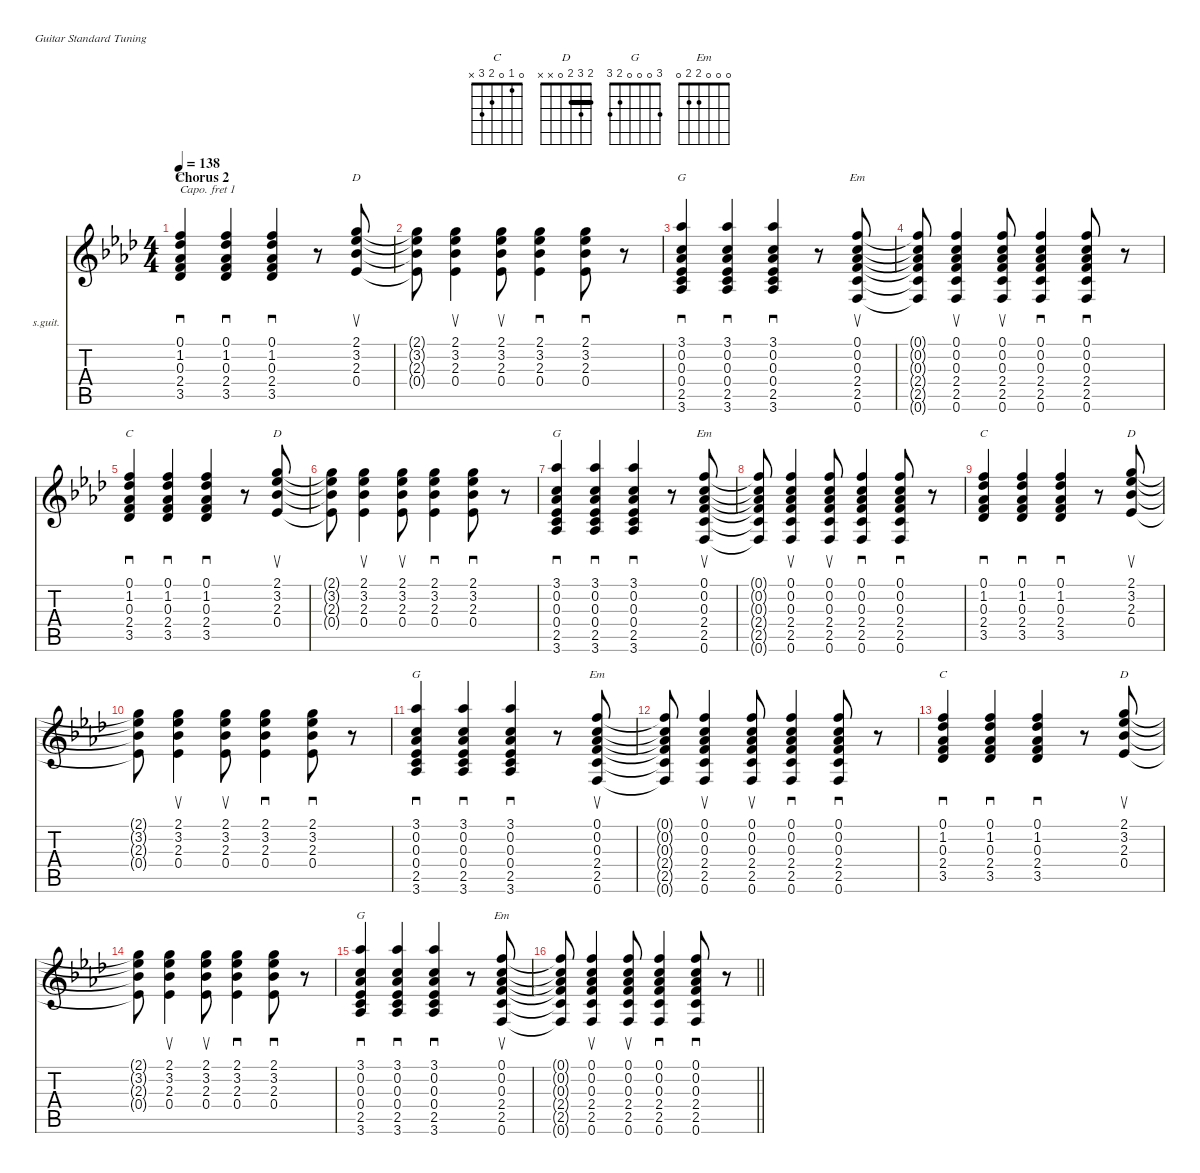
\defaultSystemsLayout 4
\hideDynamics
\bracketExtendMode nobrackets
\firstSystemTrackNameOrientation horizontal
\otherSystemsTrackNameOrientation horizontal
\track ("cowboy chords 05" "s.guit.") {instrument acousticguitarsteel}
\staff {score tabs}
\capo 1
\tuning (E4 B3 G3 D3 A2 E2)
\chord ("C" 0 1 0 2 3 x) {showfingering false}
\chord ("D" 2 3 2 0 x x) {showfingering false barre 2}
\chord ("G" 3 0 0 0 2 3) {showfingering false}
\chord ("Em" 0 0 0 2 2 0) {showfingering false}
\ts (4 4)
\section ("" "Chorus 2")
\tempo 138
\clef g2
\ks ab
(3.5{acc b} 2.4{acc forcenatural} 0.3{acc b} 1.2{acc b} 0.1{acc forcenatural}).4{sd ch "C" dy mf beam Up} (3.5{acc b} 2.4{acc forcenatural} 0.3{acc b} 1.2{acc b} 0.1{acc forcenatural}).4{sd beam Up} (3.5{acc b} 2.4{acc forcenatural} 0.3{acc b} 1.2{acc b} 0.1{acc forcenatural}).4{sd beam Up} r.8{beam Up} (0.4{acc b} 2.3{acc b} 3.2{acc b} 2.1{acc forcenatural}).8{su ch "D" beam Down} |
(2.1{t acc forcenatural} 3.2{t acc b} 2.3{t acc b} 0.4{t acc b}).8{beam Down} (0.4{acc b} 2.3{acc b} 3.2{acc b} 2.1{acc forcenatural}).4{su beam Down} (0.4{acc b} 2.3{acc b} 3.2{acc b} 2.1{acc forcenatural}).8{su beam Down} (0.4{acc b} 2.3{acc b} 3.2{acc b} 2.1{acc forcenatural}).4{sd beam Down} (0.4{acc b} 2.3{acc b} 3.2{acc b} 2.1{acc forcenatural}).8{sd beam Down} r.8{beam Down} |
(2.5{acc forcenatural} 0.4{acc b} 0.3{acc b} 0.2{acc forcenatural} 3.1{acc b} 3.6{acc b}).4{sd ch "G" beam Up} (2.5{acc forcenatural} 0.4{acc b} 0.3{acc b} 0.2{acc forcenatural} 3.1{acc b} 3.6{acc b}).4{sd beam Up} (2.5{acc forcenatural} 0.4{acc b} 0.3{acc b} 0.2{acc forcenatural} 3.1{acc b} 3.6{acc b}).4{sd beam Up} r.8{beam Up} (2.4{acc forcenatural} 0.3{acc b} 0.2{acc forcenatural} 0.1{acc forcenatural} 0.6{acc forcenatural} 2.5{acc forcenatural}).8{su ch "Em" beam Up} |
(0.1{t acc forcenatural} 0.2{t acc forcenatural} 0.3{t acc b} 2.4{t acc forcenatural} 0.6{t acc forcenatural} 2.5{t acc forcenatural}).8{beam Up} (2.4{acc forcenatural} 0.3{acc b} 0.2{acc forcenatural} 0.1{acc forcenatural} 0.6{acc forcenatural} 2.5{acc forcenatural}).4{su beam Up} (2.4{acc forcenatural} 0.3{acc b} 0.2{acc forcenatural} 0.1{acc forcenatural} 0.6{acc forcenatural} 2.5{acc forcenatural}).8{su beam Up} (2.4{acc forcenatural} 0.3{acc b} 0.2{acc forcenatural} 0.1{acc forcenatural} 0.6{acc forcenatural} 2.5{acc forcenatural}).4{sd beam Up} (2.4{acc forcenatural} 0.3{acc b} 0.2{acc forcenatural} 0.1{acc forcenatural} 0.6{acc forcenatural} 2.5{acc forcenatural}).8{sd beam Up} r.8{beam Up} |
(3.5{acc b} 2.4{acc forcenatural} 0.3{acc b} 1.2{acc b} 0.1{acc forcenatural}).4{sd ch "C" beam Up} (3.5{acc b} 2.4{acc forcenatural} 0.3{acc b} 1.2{acc b} 0.1{acc forcenatural}).4{sd beam Up} (3.5{acc b} 2.4{acc forcenatural} 0.3{acc b} 1.2{acc b} 0.1{acc forcenatural}).4{sd beam Up} r.8{beam Up} (0.4{acc b} 2.3{acc b} 3.2{acc b} 2.1{acc forcenatural}).8{su ch "D" beam Down} |
(2.1{t acc forcenatural} 3.2{t acc b} 2.3{t acc b} 0.4{t acc b}).8{beam Down} (0.4{acc b} 2.3{acc b} 3.2{acc b} 2.1{acc forcenatural}).4{su beam Down} (0.4{acc b} 2.3{acc b} 3.2{acc b} 2.1{acc forcenatural}).8{su beam Down} (0.4{acc b} 2.3{acc b} 3.2{acc b} 2.1{acc forcenatural}).4{sd beam Down} (0.4{acc b} 2.3{acc b} 3.2{acc b} 2.1{acc forcenatural}).8{sd beam Down} r.8{beam Down} |
(2.5{acc forcenatural} 0.4{acc b} 0.3{acc b} 0.2{acc forcenatural} 3.1{acc b} 3.6{acc b}).4{sd ch "G" beam Up} (2.5{acc forcenatural} 0.4{acc b} 0.3{acc b} 0.2{acc forcenatural} 3.1{acc b} 3.6{acc b}).4{sd beam Up} (2.5{acc forcenatural} 0.4{acc b} 0.3{acc b} 0.2{acc forcenatural} 3.1{acc b} 3.6{acc b}).4{sd beam Up} r.8{beam Up} (2.4{acc forcenatural} 0.3{acc b} 0.2{acc forcenatural} 0.1{acc forcenatural} 0.6{acc forcenatural} 2.5{acc forcenatural}).8{su ch "Em" beam Up} |
(0.1{t acc forcenatural} 0.2{t acc forcenatural} 0.3{t acc b} 2.4{t acc forcenatural} 0.6{t acc forcenatural} 2.5{t acc forcenatural}).8{beam Up} (2.4{acc forcenatural} 0.3{acc b} 0.2{acc forcenatural} 0.1{acc forcenatural} 0.6{acc forcenatural} 2.5{acc forcenatural}).4{su beam Up} (2.4{acc forcenatural} 0.3{acc b} 0.2{acc forcenatural} 0.1{acc forcenatural} 0.6{acc forcenatural} 2.5{acc forcenatural}).8{su beam Up} (2.4{acc forcenatural} 0.3{acc b} 0.2{acc forcenatural} 0.1{acc forcenatural} 0.6{acc forcenatural} 2.5{acc forcenatural}).4{sd beam Up} (2.4{acc forcenatural} 0.3{acc b} 0.2{acc forcenatural} 0.1{acc forcenatural} 0.6{acc forcenatural} 2.5{acc forcenatural}).8{sd beam Up} r.8{beam Up} |
(3.5{acc b} 2.4{acc forcenatural} 0.3{acc b} 1.2{acc b} 0.1{acc forcenatural}).4{sd ch "C" beam Up} (3.5{acc b} 2.4{acc forcenatural} 0.3{acc b} 1.2{acc b} 0.1{acc forcenatural}).4{sd beam Up} (3.5{acc b} 2.4{acc forcenatural} 0.3{acc b} 1.2{acc b} 0.1{acc forcenatural}).4{sd beam Up} r.8{beam Up} (0.4{acc b} 2.3{acc b} 3.2{acc b} 2.1{acc forcenatural}).8{su ch "D" beam Down} |
(2.1{t acc forcenatural} 3.2{t acc b} 2.3{t acc b} 0.4{t acc b}).8{beam Down} (0.4{acc b} 2.3{acc b} 3.2{acc b} 2.1{acc forcenatural}).4{su beam Down} (0.4{acc b} 2.3{acc b} 3.2{acc b} 2.1{acc forcenatural}).8{su beam Down} (0.4{acc b} 2.3{acc b} 3.2{acc b} 2.1{acc forcenatural}).4{sd beam Down} (0.4{acc b} 2.3{acc b} 3.2{acc b} 2.1{acc forcenatural}).8{sd beam Down} r.8{beam Down} |
(2.5{acc forcenatural} 0.4{acc b} 0.3{acc b} 0.2{acc forcenatural} 3.1{acc b} 3.6{acc b}).4{sd ch "G" beam Up} (2.5{acc forcenatural} 0.4{acc b} 0.3{acc b} 0.2{acc forcenatural} 3.1{acc b} 3.6{acc b}).4{sd beam Up} (2.5{acc forcenatural} 0.4{acc b} 0.3{acc b} 0.2{acc forcenatural} 3.1{acc b} 3.6{acc b}).4{sd beam Up} r.8{beam Up} (2.4{acc forcenatural} 0.3{acc b} 0.2{acc forcenatural} 0.1{acc forcenatural} 0.6{acc forcenatural} 2.5{acc forcenatural}).8{su ch "Em" beam Up} |
(0.1{t acc forcenatural} 0.2{t acc forcenatural} 0.3{t acc b} 2.4{t acc forcenatural} 0.6{t acc forcenatural} 2.5{t acc forcenatural}).8{beam Up} (2.4{acc forcenatural} 0.3{acc b} 0.2{acc forcenatural} 0.1{acc forcenatural} 0.6{acc forcenatural} 2.5{acc forcenatural}).4{su beam Up} (2.4{acc forcenatural} 0.3{acc b} 0.2{acc forcenatural} 0.1{acc forcenatural} 0.6{acc forcenatural} 2.5{acc forcenatural}).8{su beam Up} (2.4{acc forcenatural} 0.3{acc b} 0.2{acc forcenatural} 0.1{acc forcenatural} 0.6{acc forcenatural} 2.5{acc forcenatural}).4{sd beam Up} (2.4{acc forcenatural} 0.3{acc b} 0.2{acc forcenatural} 0.1{acc forcenatural} 0.6{acc forcenatural} 2.5{acc forcenatural}).8{sd beam Up} r.8{beam Up} |
(3.5{acc b} 2.4{acc forcenatural} 0.3{acc b} 1.2{acc b} 0.1{acc forcenatural}).4{sd ch "C" beam Up} (3.5{acc b} 2.4{acc forcenatural} 0.3{acc b} 1.2{acc b} 0.1{acc forcenatural}).4{sd beam Up} (3.5{acc b} 2.4{acc forcenatural} 0.3{acc b} 1.2{acc b} 0.1{acc forcenatural}).4{sd beam Up} r.8{beam Up} (0.4{acc b} 2.3{acc b} 3.2{acc b} 2.1{acc forcenatural}).8{su ch "D" beam Down} |
(2.1{t acc forcenatural} 3.2{t acc b} 2.3{t acc b} 0.4{t acc b}).8{beam Down} (0.4{acc b} 2.3{acc b} 3.2{acc b} 2.1{acc forcenatural}).4{su beam Down} (0.4{acc b} 2.3{acc b} 3.2{acc b} 2.1{acc forcenatural}).8{su beam Down} (0.4{acc b} 2.3{acc b} 3.2{acc b} 2.1{acc forcenatural}).4{sd beam Down} (0.4{acc b} 2.3{acc b} 3.2{acc b} 2.1{acc forcenatural}).8{sd beam Down} r.8{beam Down} |
(2.5{acc forcenatural} 0.4{acc b} 0.3{acc b} 0.2{acc forcenatural} 3.1{acc b} 3.6{acc b}).4{sd ch "G" beam Up} (2.5{acc forcenatural} 0.4{acc b} 0.3{acc b} 0.2{acc forcenatural} 3.1{acc b} 3.6{acc b}).4{sd beam Up} (2.5{acc forcenatural} 0.4{acc b} 0.3{acc b} 0.2{acc forcenatural} 3.1{acc b} 3.6{acc b}).4{sd beam Up} r.8{beam Up} (2.4{acc forcenatural} 0.3{acc b} 0.2{acc forcenatural} 0.1{acc forcenatural} 0.6{acc forcenatural} 2.5{acc forcenatural}).8{su ch "Em" beam Up} |
\barLineRight lightlight
(0.1{t acc forcenatural} 0.2{t acc forcenatural} 0.3{t acc b} 2.4{t acc forcenatural} 0.6{t acc forcenatural} 2.5{t acc forcenatural}).8{beam Up} (2.4{acc forcenatural} 0.3{acc b} 0.2{acc forcenatural} 0.1{acc forcenatural} 0.6{acc forcenatural} 2.5{acc forcenatural}).4{su beam Up} (2.4{acc forcenatural} 0.3{acc b} 0.2{acc forcenatural} 0.1{acc forcenatural} 0.6{acc forcenatural} 2.5{acc forcenatural}).8{su beam Up} (2.4{acc forcenatural} 0.3{acc b} 0.2{acc forcenatural} 0.1{acc forcenatural} 0.6{acc forcenatural} 2.5{acc forcenatural}).4{sd beam Up} (2.4{acc forcenatural} 0.3{acc b} 0.2{acc forcenatural} 0.1{acc forcenatural} 0.6{acc forcenatural} 2.5{acc forcenatural}).8{sd beam Up} r.8{beam Up}
